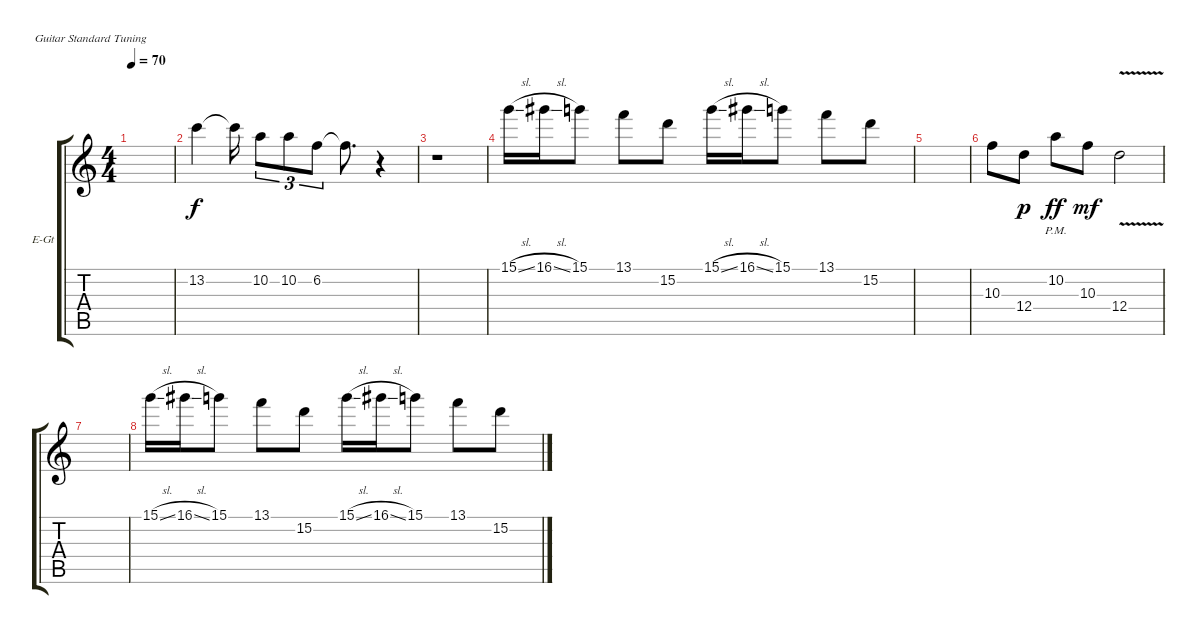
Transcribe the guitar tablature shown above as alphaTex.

\defaultSystemsLayout 4
\bracketExtendMode groupsimilarinstruments
\firstSystemTrackNameOrientation horizontal
\otherSystemsTrackNameOrientation horizontal
\track ("Electric Guitar" "E-Gt") {instrument overdrivenguitar}
\staff {score tabs}
\tuning (E4 B3 G3 D3 A2 E2)
\ts (4 4)
\tempo 70
\clef g2
\scale
0.333333
\ks c
|
\scale
0.333333 13.2.4 13.2{t}.16 10.2.8{tu (3 2)} 10.2.8{tu (3 2)} 6.2.8{tu (3 2)} 6.2{t}.8{d} r.4 |
\scale
0.333333 r.1 |
\scale
0.333333 15.1{sl}.16 16.1{sl}.16 15.1.8 13.1.8 15.2.8 15.1{sl}.16 16.1{sl}.16 15.1.8 13.1.8 15.2.8 |
\scale
0.333333 |
\scale
0.333333 10.3.8 12.4.8{dy p} 10.2{pm}.8{dy ff} 10.3.8{dy mf} 12.4{v}.2 |
\scale
0.333333 |
15.1{sl}.16 16.1{sl}.16 15.1.8 13.1.8 15.2.8 15.1{sl}.16 16.1{sl}.16 15.1.8 13.1.8 15.2.8
